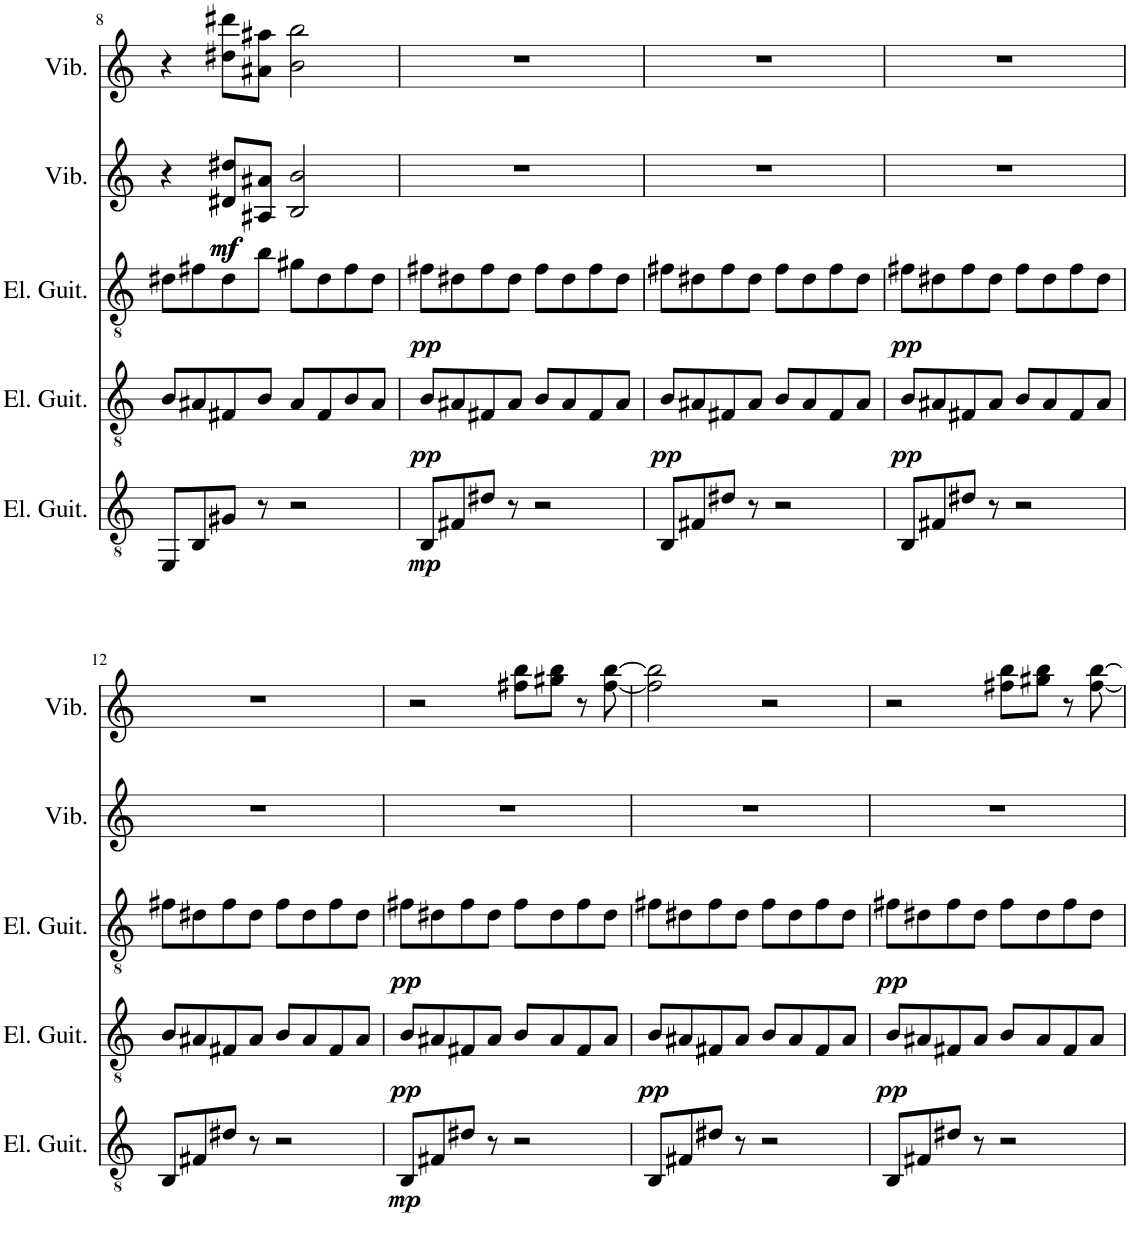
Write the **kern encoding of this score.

**kern	**dynam	**kern	**dynam	**kern	**dynam	**kern	**dynam	**kern
*part5	*part5	*part4	*part4	*part3	*part3	*part2	*part2	*part1
*staff5	*staff5	*staff4	*staff4	*staff3	*staff3	*staff2	*staff2	*staff1
*I"Electric Guitar	*	*I"Electric Guitar	*	*I"Electric Guitar	*	*I"Vibraphone	*	*I"Vibraphone
*I'El. Guit.	*	*I'El. Guit.	*	*I'El. Guit.	*	*I'Vib.	*	*I'Vib.
!!LO:PB:g=z
*clefGv2	*	*clefGv2	*	*clefGv2	*	*clefG2	*	*clefG2
*k[]	*	*k[]	*	*k[]	*	*k[]	*	*k[]
*M4/4	*	*M4/4	*	*M4/4	*	*M4/4	*	*M4/4
=8	=8	=8	=8	=8	=8	=8	=8	=8
8EE/L	.	8B/L	.	8d#X\L	.	4r	.	4r
8BB/	.	8A#X/	.	8f#X\	.	.	.	.
!	!	!	!	!	!	!	!LO:DY:b	!
!	!	!	!	!	!	!	!LO:DY:n=1:b	!
8G#X/J	.	8F#X/	.	8d#\	.	8d#X/ 8dd#X/L	mf mf	8dd#X\ 8ddd#X\L
8r	.	8B/J	.	8b\J	.	8A#X/ 8a#X/J	.	8a#X\ 8aa#X\J
2r	.	8A#/L	.	8g#X\L	.	2B/ 2b/	.	2b\ 2bb\
.	.	8F#/	.	8d#\	.	.	.	.
.	.	8B/	.	8f#\	.	.	.	.
.	.	8A#/J	.	8d#\J	.	.	.	.
=9	=9	=9	=9	=9	=9	=9	=9	=9
!	!LO:DY:b	!	!LO:DY:b	!	!LO:DY:b	!	!	!
8BB/L	mp	8B/L	pp	8f#X\L	pp	1r	.	1r
8F#X/	.	8A#X/	.	8d#X\	.	.	.	.
8d#X/J	.	8F#X/	.	8f#\	.	.	.	.
8r	.	8A#/J	.	8d#\J	.	.	.	.
2r	.	8B/L	.	8f#\L	.	.	.	.
.	.	8A#/	.	8d#\	.	.	.	.
.	.	8F#/	.	8f#\	.	.	.	.
.	.	8A#/J	.	8d#\J	.	.	.	.
=10	=10	=10	=10	=10	=10	=10	=10	=10
!	!	!	!LO:DY:b	!	!	!	!	!
8BB/L	.	8B/L	pp	8f#X\L	.	1r	.	1r
8F#X/	.	8A#X/	.	8d#X\	.	.	.	.
8d#X/J	.	8F#X/	.	8f#\	.	.	.	.
8r	.	8A#/J	.	8d#\J	.	.	.	.
2r	.	8B/L	.	8f#\L	.	.	.	.
.	.	8A#/	.	8d#\	.	.	.	.
.	.	8F#/	.	8f#\	.	.	.	.
.	.	8A#/J	.	8d#\J	.	.	.	.
=11	=11	=11	=11	=11	=11	=11	=11	=11
!	!	!	!LO:DY:b	!	!LO:DY:b	!	!	!
8BB/L	.	8B/L	pp	8f#X\L	pp	1r	.	1r
8F#X/	.	8A#X/	.	8d#X\	.	.	.	.
8d#X/J	.	8F#X/	.	8f#\	.	.	.	.
8r	.	8A#/J	.	8d#\J	.	.	.	.
2r	.	8B/L	.	8f#\L	.	.	.	.
.	.	8A#/	.	8d#\	.	.	.	.
.	.	8F#/	.	8f#\	.	.	.	.
.	.	8A#/J	.	8d#\J	.	.	.	.
!!LO:LB:g=z
=12	=12	=12	=12	=12	=12	=12	=12	=12
8BB/L	.	8B/L	.	8f#X\L	.	1r	.	1r
8F#X/	.	8A#X/	.	8d#X\	.	.	.	.
8d#X/J	.	8F#X/	.	8f#\	.	.	.	.
8r	.	8A#/J	.	8d#\J	.	.	.	.
2r	.	8B/L	.	8f#\L	.	.	.	.
.	.	8A#/	.	8d#\	.	.	.	.
.	.	8F#/	.	8f#\	.	.	.	.
.	.	8A#/J	.	8d#\J	.	.	.	.
=13	=13	=13	=13	=13	=13	=13	=13	=13
!	!LO:DY:b	!	!LO:DY:b	!	!LO:DY:b	!	!	!
8BB/L	mp	8B/L	pp	8f#X\L	pp	1r	.	2r
8F#X/	.	8A#X/	.	8d#X\	.	.	.	.
8d#X/J	.	8F#X/	.	8f#\	.	.	.	.
8r	.	8A#/J	.	8d#\J	.	.	.	.
2r	.	8B/L	.	8f#\L	.	.	.	8ff#X\ 8bb\L
.	.	8A#/	.	8d#\	.	.	.	8gg#X\ 8bb\J
.	.	8F#/	.	8f#\	.	.	.	8r
.	.	8A#/J	.	8d#\J	.	.	.	[8ff#\ [8bb\
=14	=14	=14	=14	=14	=14	=14	=14	=14
!	!	!	!LO:DY:b	!	!	!	!	!
8BB/L	.	8B/L	pp	8f#X\L	.	1r	.	2ff#\] 2bb\]
8F#X/	.	8A#X/	.	8d#X\	.	.	.	.
8d#X/J	.	8F#X/	.	8f#\	.	.	.	.
8r	.	8A#/J	.	8d#\J	.	.	.	.
2r	.	8B/L	.	8f#\L	.	.	.	2r
.	.	8A#/	.	8d#\	.	.	.	.
.	.	8F#/	.	8f#\	.	.	.	.
.	.	8A#/J	.	8d#\J	.	.	.	.
=15	=15	=15	=15	=15	=15	=15	=15	=15
!	!	!	!LO:DY:b	!	!LO:DY:b	!	!	!
8BB/L	.	8B/L	pp	8f#X\L	pp	1r	.	2r
8F#X/	.	8A#X/	.	8d#X\	.	.	.	.
8d#X/J	.	8F#X/	.	8f#\	.	.	.	.
8r	.	8A#/J	.	8d#\J	.	.	.	.
2r	.	8B/L	.	8f#\L	.	.	.	8ff#X\ 8bb\L
.	.	8A#/	.	8d#\	.	.	.	8gg#X\ 8bb\J
.	.	8F#/	.	8f#\	.	.	.	8r
.	.	8A#/J	.	8d#\J	.	.	.	[8ff#\ [8bb\
=	=	=	=	=	=	=	=	=
*-	*-	*-	*-	*-	*-	*-	*-	*-
